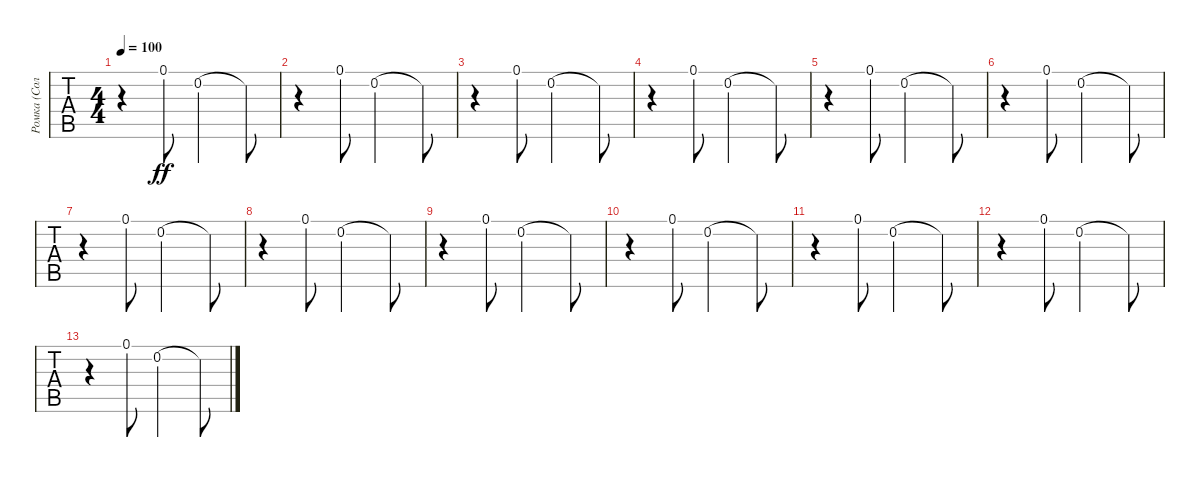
\track ("Ромка (Соло)" "Ромка (Сол") {instrument electricguitarclean}
\staff {tabs}
\tuning (E4 B3 G3 D3 A2 E2) {hide}
\ts (4 4)
\tempo 100
\clef g2
\ks c
r.4{dy ff} 0.1.8 0.2.2 0.2{t}.8 |
r.4 0.1.8 0.2.2 0.2{t}.8 |
r.4 0.1.8 0.2.2 0.2{t}.8 |
r.4 0.1.8 0.2.2 0.2{t}.8 |
r.4 0.1.8 0.2.2 0.2{t}.8 |
r.4 0.1.8 0.2.2 0.2{t}.8 |
r.4 0.1.8 0.2.2 0.2{t}.8 |
r.4 0.1.8 0.2.2 0.2{t}.8 |
r.4 0.1.8 0.2.2 0.2{t}.8 |
r.4 0.1.8 0.2.2 0.2{t}.8 |
r.4 0.1.8 0.2.2 0.2{t}.8 |
r.4 0.1.8 0.2.2 0.2{t}.8 |
r.4 0.1.8 0.2.2 0.2{t}.8
